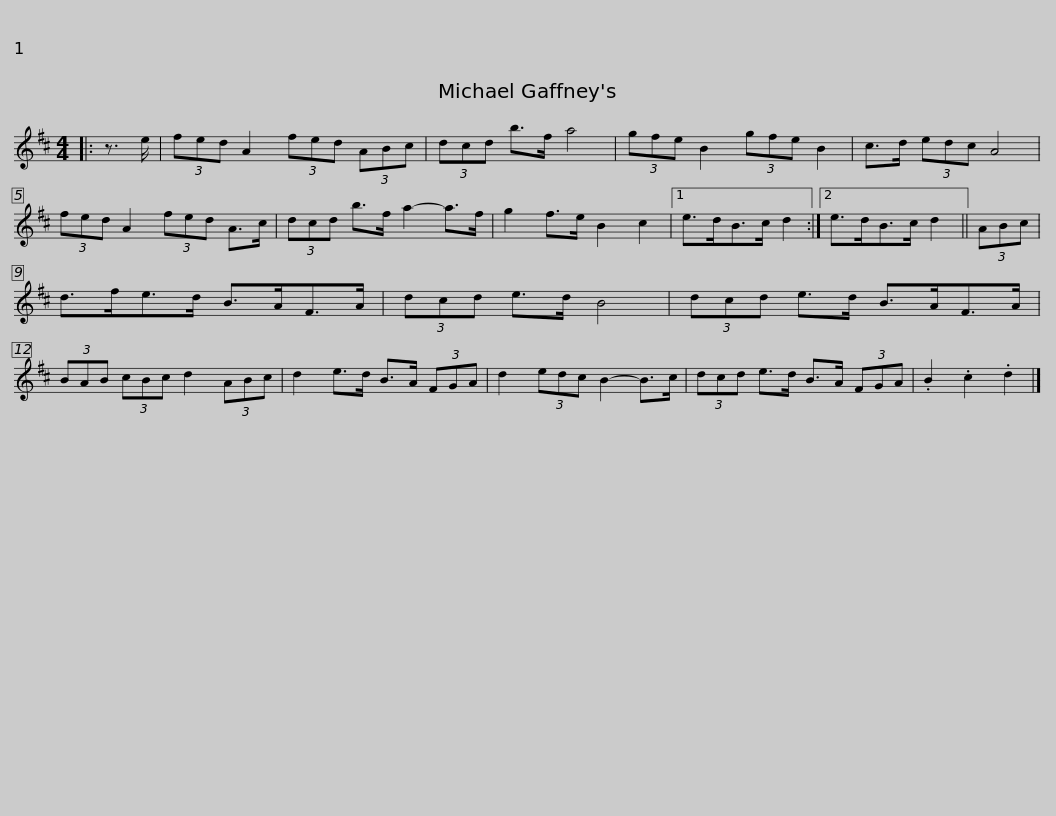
X:1
L:1/8
M:4/4
I:linebreak $
K:D
V:1 treble
V:1
|: z3/2 e/ | (3fed A2 (3fed (3ABc | (3dcd b>f a4 | (3gfe B2 (3gfe B2 | c>d (3edc A4 | %5
 (3fed A2 (3fed A>c |$ (3dcd b>f a2- a>f | g2 f>e B2 c2 |1 e>dB>c d2 :|2 e>dB>c d2 || %10
 (3ABc | d>fe>d B>AF>A |$ (3dcd e>d B4 | (3dcd e>d B>AF>A | (3BAB (3cBc d2 (3ABc | %15
 d2 e>d B>A (3FGA | d2 (3edc B2- B>c |$ (3dcd e>d B>A (3FGA | .B2 .c2 .d2 |] %19
